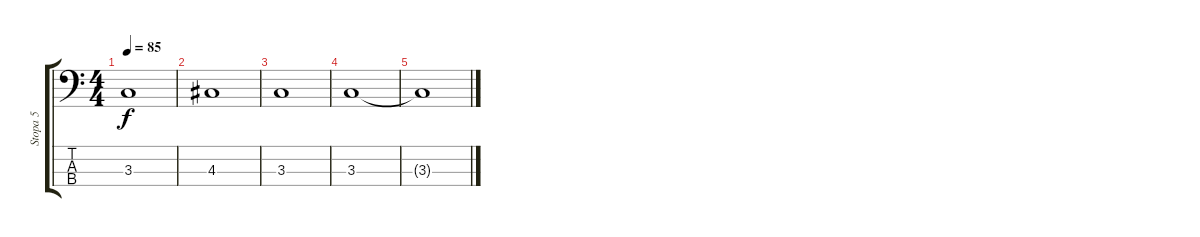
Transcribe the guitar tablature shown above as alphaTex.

\track ("Stopa 5" "Stopa 5") {instrument fretlessbass}
\staff {score tabs}
\tuning (G2 D2 A1 E1) {hide}
\ts (4 4)
\tempo 85
\clef f4
\ks c
3.3.1{dy f} |
4.3.1 |
3.3.1 |
3.3.1 |
3.3{t}.1
